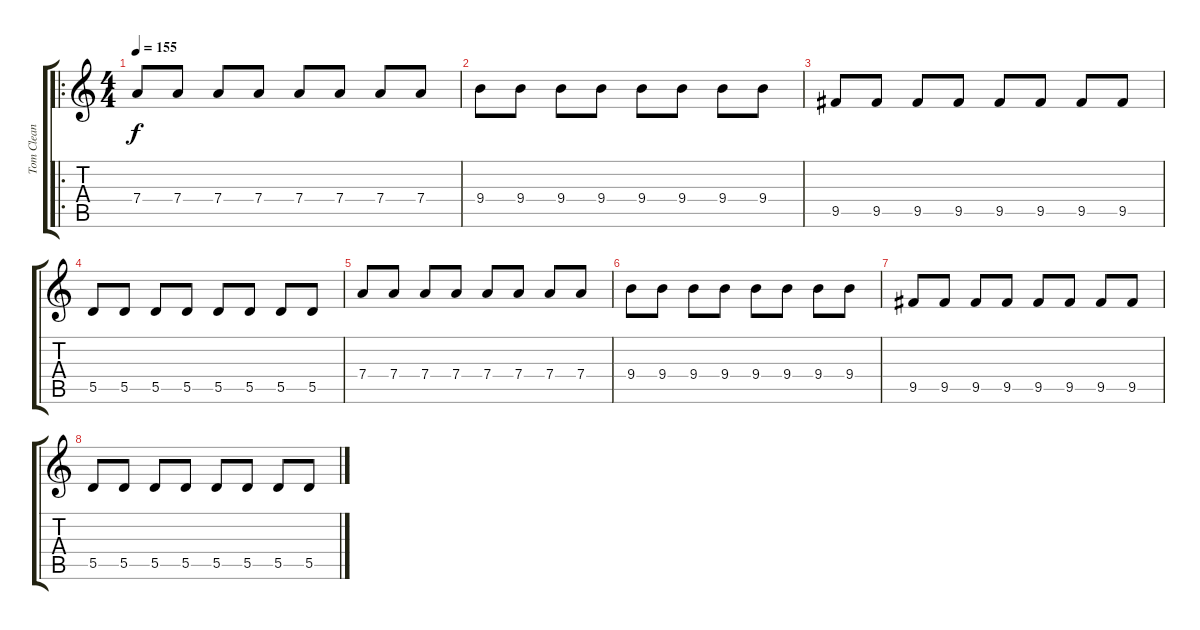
\track ("Tom Clean Guitar 2" "Tom Clean ") {instrument electricguitarclean}
\staff {score tabs}
\tuning (E4 B3 G3 D3 A2 E2) {hide}
\ro
\ts (4 4)
\tempo 155
\clef g2
\ks c
7.4.8{dy f instrument electricguitarclean} 7.4.8 7.4.8 7.4.8 7.4.8 7.4.8 7.4.8 7.4.8 |
9.4.8 9.4.8 9.4.8 9.4.8 9.4.8 9.4.8 9.4.8 9.4.8 |
9.5.8 9.5.8 9.5.8 9.5.8 9.5.8 9.5.8 9.5.8 9.5.8 |
5.5.8 5.5.8 5.5.8 5.5.8 5.5.8 5.5.8 5.5.8 5.5.8 |
7.4.8 7.4.8 7.4.8 7.4.8 7.4.8 7.4.8 7.4.8 7.4.8 |
9.4.8 9.4.8 9.4.8 9.4.8 9.4.8 9.4.8 9.4.8 9.4.8 |
9.5.8 9.5.8 9.5.8 9.5.8 9.5.8 9.5.8 9.5.8 9.5.8 |
5.5.8 5.5.8 5.5.8 5.5.8 5.5.8 5.5.8 5.5.8 5.5.8
